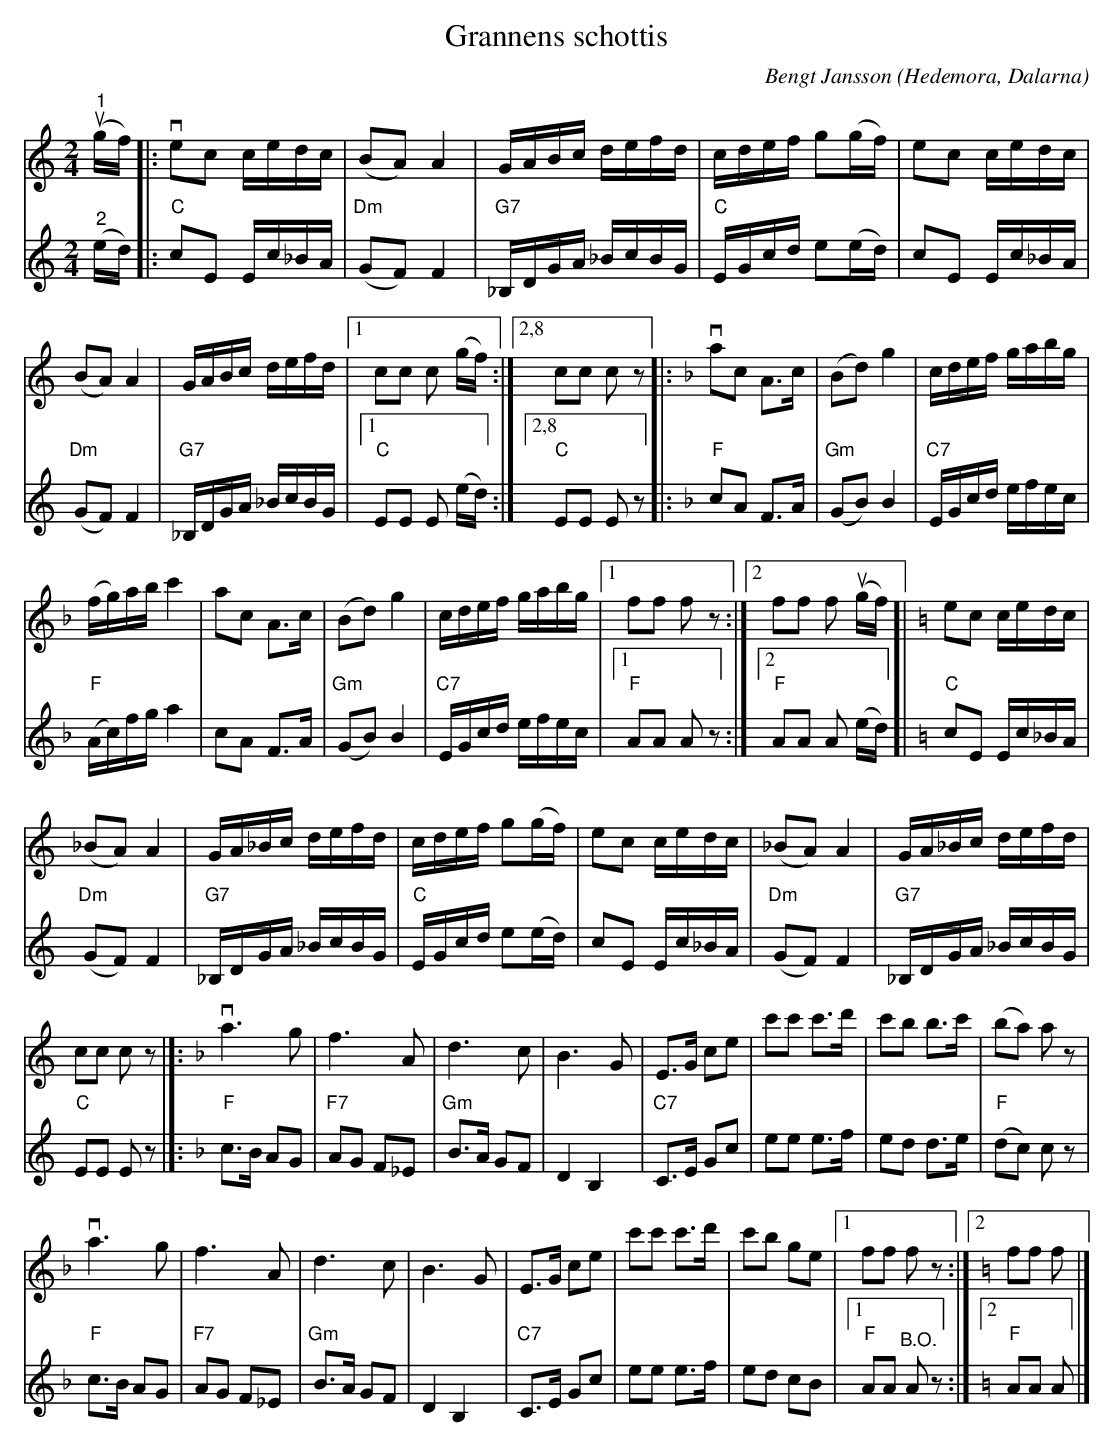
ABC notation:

X:1
T:Grannens schottis
C:Bengt Jansson
O:Hedemora, Dalarna
L:1/8
M:2/4
K:C
V:1
"^1"u (g/f/) |:v ec c/e/d/c/ | (BA) A2 | G/A/B/c/ d/e/f/d/ | c/d/e/f/ g(g/f/) | ec c/e/d/c/ |
(BA) A2 | G/A/B/c/ d/e/f/d/ |1 cc c (g/f/) :|2,8 cc c z |:[K:F]v ac A>c | (Bd) g2 | c/d/e/f/ g/a/b/g/ |
(f/g/)a/b/ c'2 | ac A>c | (Bd) g2 | c/d/e/f/ g/a/b/g/ |1 ff f z :|2 ff fu (g/f/) [|[K:C] ec c/e/d/c/ |
 (_BA) A2 | G/A/_B/c/ d/e/f/d/ | c/d/e/f/ g(g/f/) | ec c/e/d/c/ | (_BA) A2 | G/A/_B/c/ d/e/f/d/ |
 cc c z |]:[K:F]v a3 g | f3 A | d3 c | B3 G | E>G ce | c'c' c'>d' | c'b b>c' | (ba) a z |
v a3 g | f3 A | d3 c | B3 G | E>G ce | c'c' c'>d' | c'b ge |1 ff f z :|2[K:C] ff f |]
V:2
"^2" (e/d/) |: "C" cE E/c/_B/A/ | "Dm" (GF) F2 |"G7" _B,/D/G/A/ _B/c/B/G/ |"C" E/G/c/d/ e(e/d/) |
cE E/c/_B/A/ |"Dm" (GF) F2 |"G7" _B,/D/G/A/ _B/c/B/G/ |1"C" EE E (e/d/) :|2,8"C" EE E z |:
[K:F]"F" cA F>A |"Gm" (GB) B2 |"C7" E/G/c/d/ e/f/e/c/ |"F" (A/c/)f/g/ a2 | cA F>A |
"Gm" (GB) B2 |"C7" E/G/c/d/ e/f/e/c/ |1"F" AA A z :|2"F" AA A (e/d/) [|[K:C] "C" cE E/c/_B/A/ |
"Dm" (GF) F2 |"G7" _B,/D/G/A/ _B/c/B/G/ |"C" E/G/c/d/ e(e/d/) | cE E/c/_B/A/ | "Dm"(GF) F2 |
"G7" _B,/D/G/A/ _B/c/B/G/ | "C" EE E z |]:[K:F] "F" c>B AG | "F7" AG F_E | "Gm" B>A GF | D2 B,2 |"C7" C>E Gc | ee e>f |
ed d>e | "F" (dc) c z | "F" c>B AG | "F7" AG F_E | "Gm" B>A GF | D2 B,2 |"C7" C>E Gc | ee e>f | ed cB |1 "F" AA "^B.O." A z :|2[K:C]"F" AA A |]
